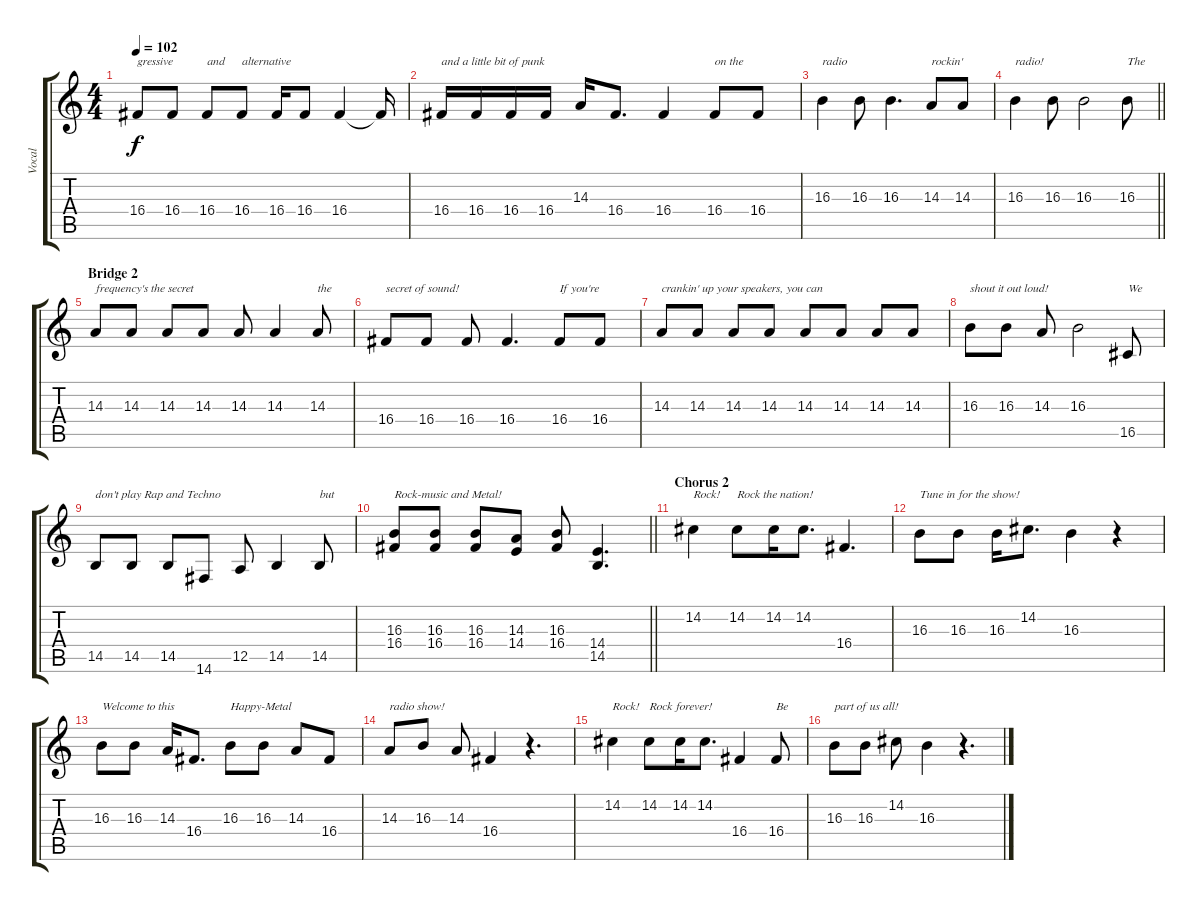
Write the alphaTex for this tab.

\track ("Vocal" "Vocal") {instrument viola}
\staff {score tabs}
\tuning (E4 B3 G3 D3 A2 E2) {hide}
\ts (4 4)
\tempo 102
\clef g2
\ks c
16.4.8{txt "gressive" dy f} 16.4.8 16.4.8{txt "and"} 16.4.8{txt "alternative"} 16.4.16 16.4.8 16.4.4 16.4{t}.16 |
16.4.16{txt "and a little bit of punk"} 16.4.16 16.4.16 16.4.16 14.3.16 16.4.8{d} 16.4.4 16.4.8{txt "on the"} 16.4.8 |
16.3.4{txt "radio"} 16.3.8 16.3.4{d} 14.3.8{txt "rockin'"} 14.3.8 |
\barLineRight lightlight
16.3.4{txt "radio!"} 16.3.8 16.3.2 16.3.8{txt "The"} |
\section ("" "Bridge 2")
14.3.8{txt "frequency's the secret"} 14.3.8 14.3.8 14.3.8 14.3.8 14.3.4 14.3.8{txt "the"} |
16.4.8{txt "secret of sound!"} 16.4.8 16.4.8 16.4.4{d} 16.4.8{txt "If you're"} 16.4.8 |
14.3.8{txt "crankin' up your speakers, you can"} 14.3.8 14.3.8 14.3.8 14.3.8 14.3.8 14.3.8 14.3.8 |
16.3.8{txt "shout it out loud!"} 16.3.8 14.3.8 16.3.2 16.5.8{txt "We"} |
14.5.8{txt "don't play Rap and Techno"} 14.5.8 14.5.8 14.6.8 12.5.8 14.5.4 14.5.8{txt "but"} |
\barLineRight lightlight
(16.3 16.4).8{txt "Rock-music and Metal!"} (16.3 16.4).8 (16.3 16.4).8 (14.3 14.4).8 (16.3 16.4).8 (14.4 14.5).4{d} |
\section ("" "Chorus 2")
14.2.4{txt "Rock!"} 14.2.8{txt "Rock the nation!"} 14.2.16 14.2.8{d} 16.4.4{d} |
16.3.8{txt "Tune in for the show!"} 16.3.8 16.3.16 14.2.8{d} 16.3.4 r.4 |
16.3.8{txt "Welcome to this"} 16.3.8 14.3.16 16.4.8{d} 16.3.8{txt "Happy-Metal"} 16.3.8 14.3.8 16.4.8 |
14.3.8{txt "radio show!"} 16.3.8 14.3.8 16.4.4 r.4{d} |
14.2.4{txt "Rock!"} 14.2.8{txt "Rock forever!"} 14.2.16 14.2.8{d} 16.4.4 16.4.8{txt "Be"} |
16.3.8{txt "part of us all!"} 16.3.8 14.2.8 16.3.4 r.4{d}
